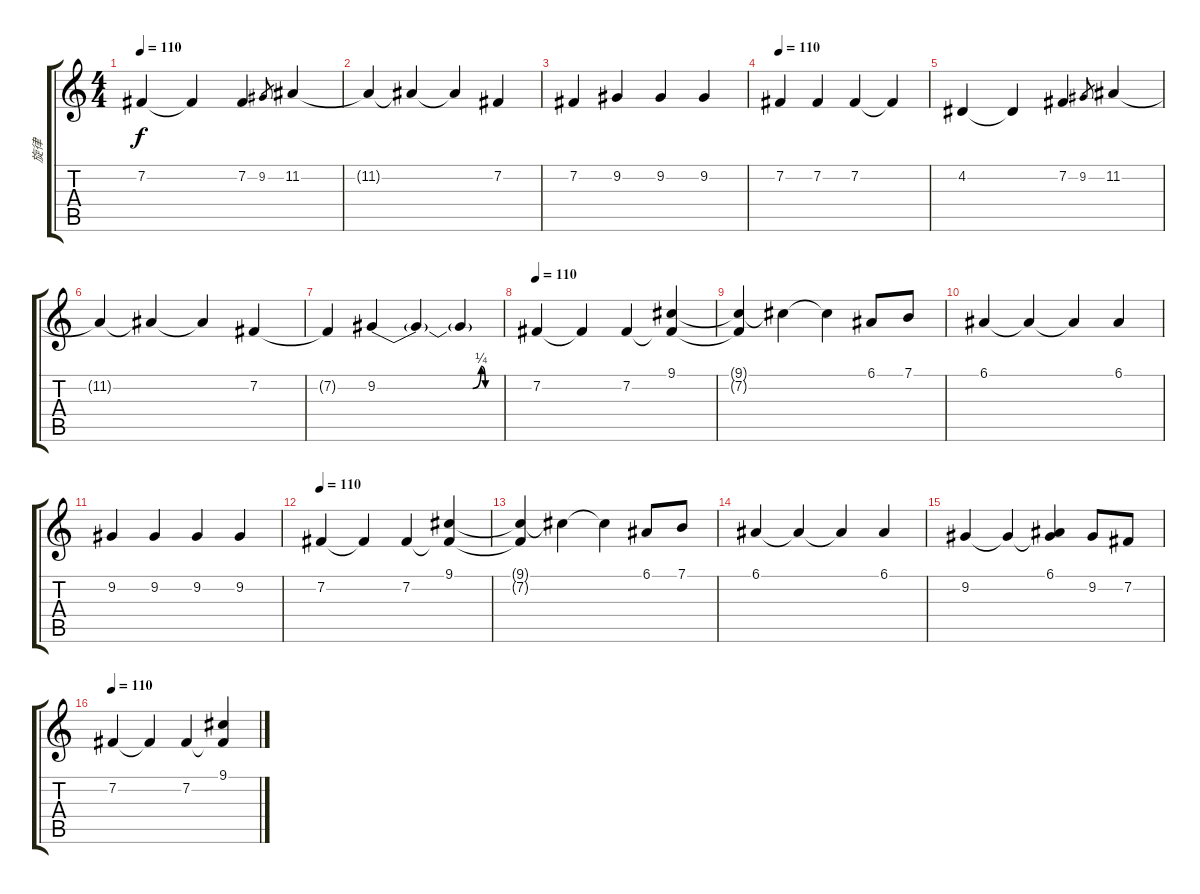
\track ("旋律" "旋律") {instrument voiceoohs}
\staff {score tabs}
\tuning (E4 B3 G3 D3 A2 E2) {hide}
\ts (4 4)
\tempo 110
\clef g2
\ks c
7.2.4{dy f} 7.2{t}.4 7.2.4 9.2.8{gr} 11.2.4 |
11.2{t}.4 11.2{t}.4 11.2{t}.4 7.2.4 |
7.2.4 9.2.4 9.2.4 9.2.4 |
\tempo 110
7.2.4 7.2.4 7.2.4 7.2{t}.4 |
4.2.4 4.2{t}.4 7.2.4 9.2.8{gr} 11.2.4 |
11.2{t}.4 11.2{t}.4 11.2{t}.4 7.2.4 |
7.2{t}.4 9.2{be (custom 0 0 45 0 49 1 51 0 60 0)}.4 9.2{t}.4 9.2{t}.4 |
\tempo 110
7.2.4 7.2{t}.4 7.2.4 (9.1 7.2{t}).4 |
(9.1{t} 7.2{t}).4 9.1{t}.4 9.1{t}.4 6.1.8 7.1.8 |
6.1.4 6.1{t}.4 6.1{t}.4 6.1.4 |
9.2.4 9.2.4 9.2.4 9.2.4 |
\tempo 110
7.2.4 7.2{t}.4 7.2.4 (9.1 7.2{t}).4 |
(9.1{t} 7.2{t}).4 9.1{t}.4 9.1{t}.4 6.1.8 7.1.8 |
6.1.4 6.1{t}.4 6.1{t}.4 6.1.4 |
9.2.4 9.2{t}.4 (6.1 9.2{t}).4 9.2.8 7.2.8 |
\tempo 110
7.2.4 7.2{t}.4 7.2.4{volume 12} (9.1 7.2{t}).4
